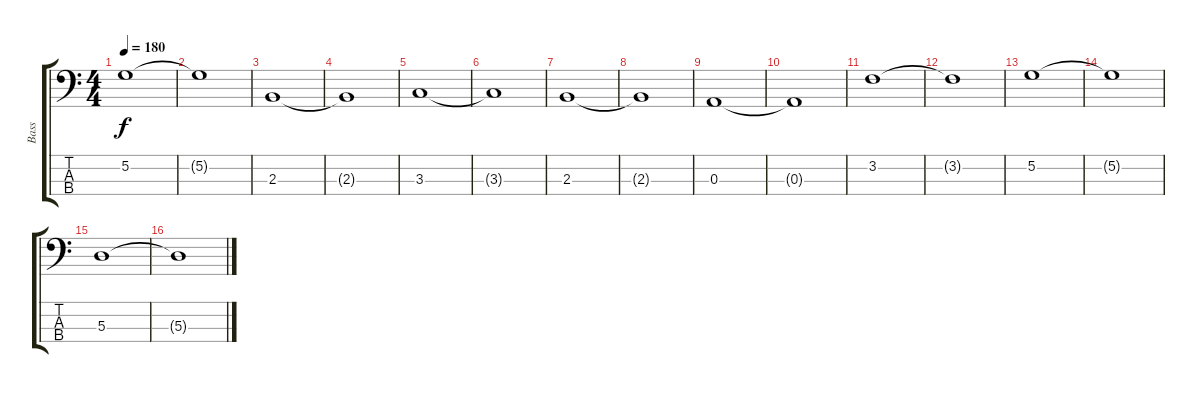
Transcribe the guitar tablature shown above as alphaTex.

\track ("Bass" "Bass") {instrument electricbassfinger}
\staff {score tabs}
\tuning (G2 D2 A1 E1) {hide}
\ts (4 4)
\tempo 180
\clef f4
\ks c
5.2.1{dy f} |
5.2{t}.1 |
2.3.1 |
2.3{t}.1 |
3.3.1 |
3.3{t}.1 |
2.3.1 |
2.3{t}.1 |
0.3.1 |
0.3{t}.1 |
3.2.1 |
3.2{t}.1 |
5.2.1 |
5.2{t}.1 |
5.3.1 |
5.3{t}.1
